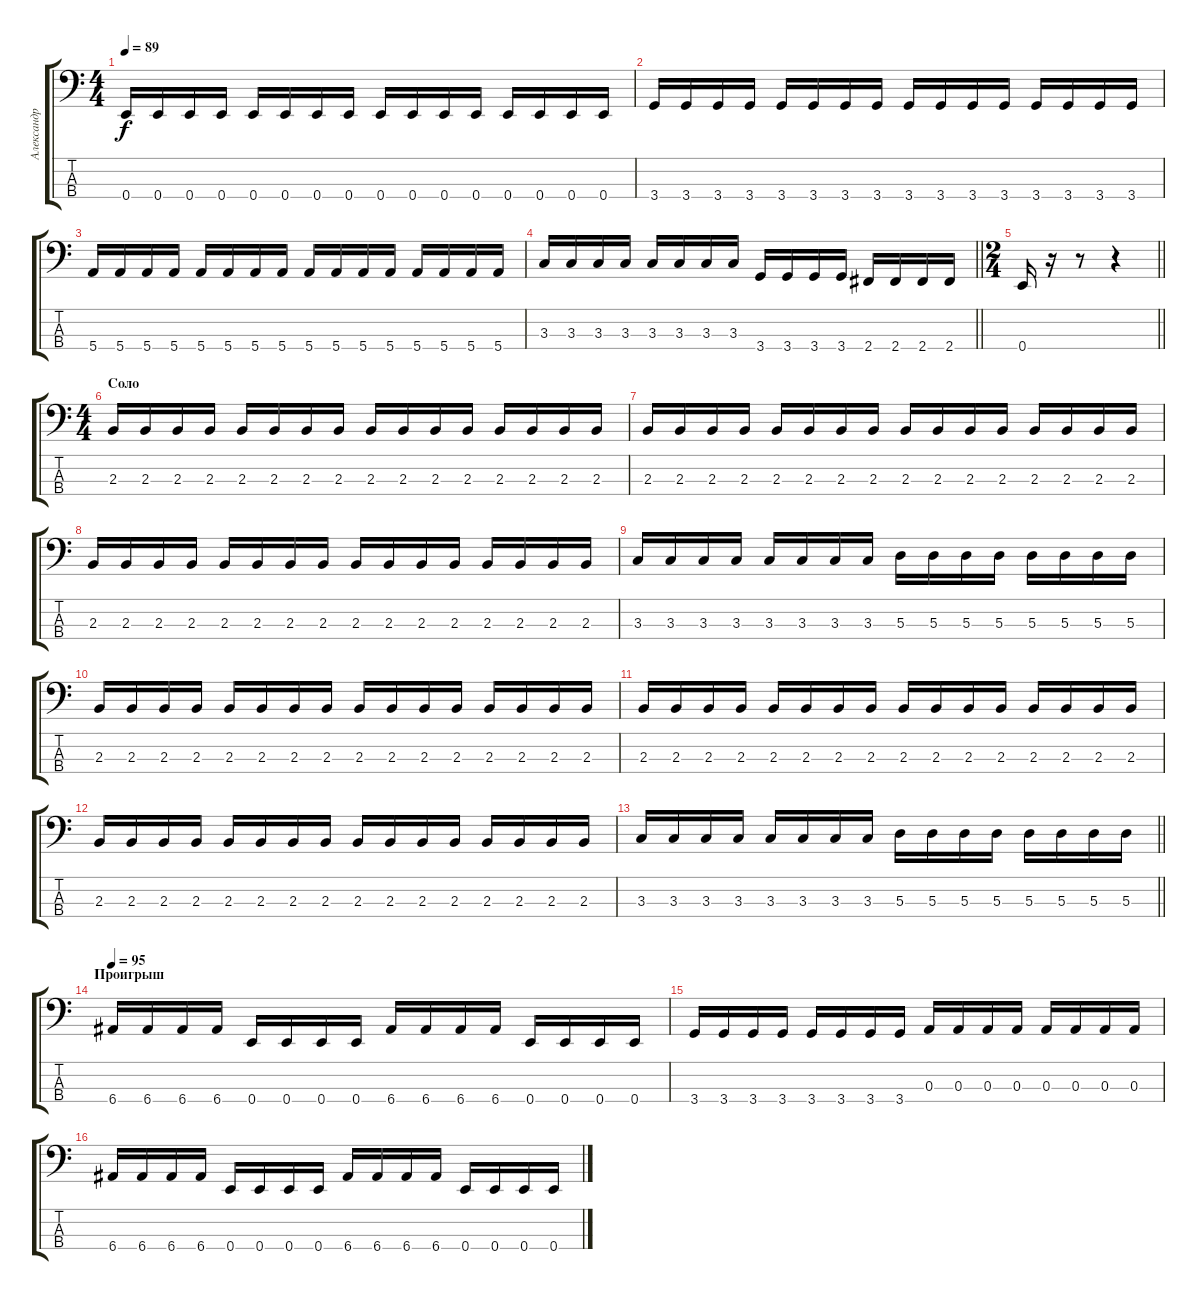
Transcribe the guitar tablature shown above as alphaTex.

\track ("Александр \"Балу\" Балунов" "Александр ") {instrument electricbasspick}
\staff {score tabs}
\tuning (G2 D2 A1 E1) {hide}
\ts (4 4)
\tempo 89
\clef f4
\ks c
0.4.16{dy f} 0.4.16 0.4.16 0.4.16 0.4.16 0.4.16 0.4.16 0.4.16 0.4.16 0.4.16 0.4.16 0.4.16 0.4.16 0.4.16 0.4.16 0.4.16 |
3.4.16 3.4.16 3.4.16 3.4.16 3.4.16 3.4.16 3.4.16 3.4.16 3.4.16 3.4.16 3.4.16 3.4.16 3.4.16 3.4.16 3.4.16 3.4.16 |
5.4.16 5.4.16 5.4.16 5.4.16 5.4.16 5.4.16 5.4.16 5.4.16 5.4.16 5.4.16 5.4.16 5.4.16 5.4.16 5.4.16 5.4.16 5.4.16 |
\barLineRight lightlight
3.3.16 3.3.16 3.3.16 3.3.16 3.3.16 3.3.16 3.3.16 3.3.16 3.4.16 3.4.16 3.4.16 3.4.16 2.4.16 2.4.16 2.4.16 2.4.16 |
\ts (2 4)
\barLineRight lightlight
0.4.16 r.16 r.8 r.4 |
\ts (4 4)
\section ("" "Соло")
2.3.16 2.3.16 2.3.16 2.3.16 2.3.16 2.3.16 2.3.16 2.3.16 2.3.16 2.3.16 2.3.16 2.3.16 2.3.16 2.3.16 2.3.16 2.3.16 |
2.3.16 2.3.16 2.3.16 2.3.16 2.3.16 2.3.16 2.3.16 2.3.16 2.3.16 2.3.16 2.3.16 2.3.16 2.3.16 2.3.16 2.3.16 2.3.16 |
2.3.16 2.3.16 2.3.16 2.3.16 2.3.16 2.3.16 2.3.16 2.3.16 2.3.16 2.3.16 2.3.16 2.3.16 2.3.16 2.3.16 2.3.16 2.3.16 |
3.3.16 3.3.16 3.3.16 3.3.16 3.3.16 3.3.16 3.3.16 3.3.16 5.3.16 5.3.16 5.3.16 5.3.16 5.3.16 5.3.16 5.3.16 5.3.16 |
2.3.16 2.3.16 2.3.16 2.3.16 2.3.16 2.3.16 2.3.16 2.3.16 2.3.16 2.3.16 2.3.16 2.3.16 2.3.16 2.3.16 2.3.16 2.3.16 |
2.3.16 2.3.16 2.3.16 2.3.16 2.3.16 2.3.16 2.3.16 2.3.16 2.3.16 2.3.16 2.3.16 2.3.16 2.3.16 2.3.16 2.3.16 2.3.16 |
2.3.16 2.3.16 2.3.16 2.3.16 2.3.16 2.3.16 2.3.16 2.3.16 2.3.16 2.3.16 2.3.16 2.3.16 2.3.16 2.3.16 2.3.16 2.3.16 |
\barLineRight lightlight
3.3.16 3.3.16 3.3.16 3.3.16 3.3.16 3.3.16 3.3.16 3.3.16 5.3.16 5.3.16 5.3.16 5.3.16 5.3.16 5.3.16 5.3.16 5.3.16 |
\section ("" "Проигрыш")
\tempo 95
6.4.16 6.4.16 6.4.16 6.4.16 0.4.16 0.4.16 0.4.16 0.4.16 6.4.16 6.4.16 6.4.16 6.4.16 0.4.16 0.4.16 0.4.16 0.4.16 |
3.4.16 3.4.16 3.4.16 3.4.16 3.4.16 3.4.16 3.4.16 3.4.16 0.3.16 0.3.16 0.3.16 0.3.16 0.3.16 0.3.16 0.3.16 0.3.16 |
6.4.16 6.4.16 6.4.16 6.4.16 0.4.16 0.4.16 0.4.16 0.4.16 6.4.16 6.4.16 6.4.16 6.4.16 0.4.16 0.4.16 0.4.16 0.4.16
